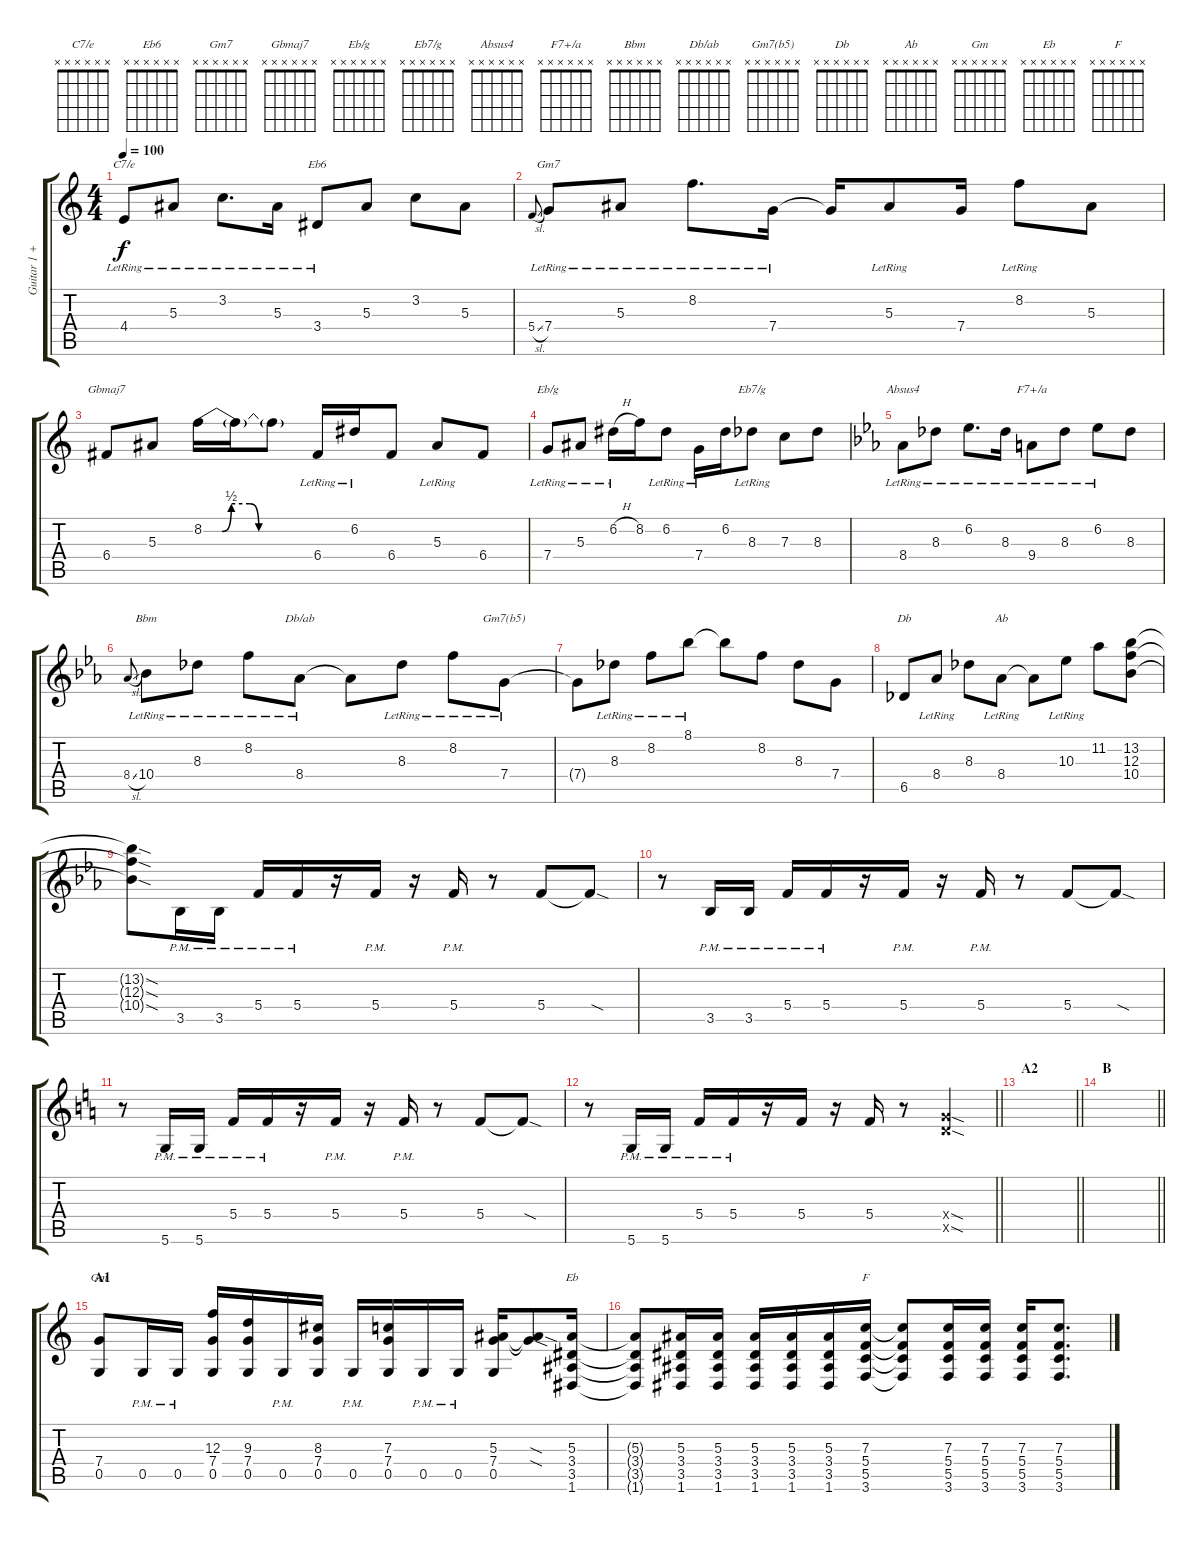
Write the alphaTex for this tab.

\track ("Guitar 1 + 2" "Guitar 1 +") {instrument overdrivenguitar}
\staff {score tabs}
\tuning (D4 A3 F3 C3 G2 D2) {hide}
\chord ("C7/e" x x x x x x)
\chord ("Eb6" x x x x x x)
\chord ("Gm7" x x x x x x)
\chord ("Gbmaj7" x x x x x x)
\chord ("Eb/g" x x x x x x)
\chord ("Eb7/g" x x x x x x)
\chord ("Absus4" x x x x x x)
\chord ("F7+/a" x x x x x x)
\chord ("Bbm" x x x x x x)
\chord ("Db/ab" x x x x x x)
\chord ("Gm7(b5)" x x x x x x)
\chord ("Db" x x x x x x)
\chord ("Ab" x x x x x x)
\chord ("Gm" x x x x x x)
\chord ("Eb" x x x x x x)
\chord ("F" x x x x x x)
\ts (4 4)
\tempo 100
\clef g2
\ks c
4.4{lr}.8{ch "C7/e" dy f} 5.3{lr}.8 3.2{lr}.8{d} 5.3{lr}.16 3.4{lr}.8{ch "Eb6"} 5.3.8 3.2.8 5.3.8 |
5.4{sl}.8{gr onbeat} 7.4{lr}.8{ch "Gm7"} 5.3{lr}.8 8.2{lr}.8{d} 7.4{lr}.16 7.4{t}.16 5.3{lr}.8 7.4.16 8.2{lr}.8 5.3.8 |
6.4.8{ch "Gbmaj7"} 5.3.8 8.2{be (custom 0 0 10 0 15 2 25 2 30 0 60 0)}.16 8.2{t}.16 8.2{t}.8 6.4{lr}.16 6.2{lr}.16 6.4.8 5.3{lr}.8 6.4.8 |
7.4{lr}.8{ch "Eb/g"} 5.3{lr}.8 6.2{h lr}.16 8.2.16 6.2{lr}.8 7.4{lr}.16 6.2.16 8.3{lr acc b}.8{ch "Eb7/g"} 7.3.8 8.3{acc b}.8 |
\ks cminor
8.4{lr}.8{ch "Absus4"} 8.3{lr}.8 6.2{lr}.8{d} 8.3{lr}.16 9.4{lr}.8{ch "F7+/a"} 8.3{lr}.8 6.2{lr}.8 8.3.8 |
8.4{sl}.8{gr onbeat} 10.4{lr}.8{ch "Bbm"} 8.3{lr}.8 8.2{lr}.8 8.4{lr}.8{ch "Db/ab"} 8.4{t}.8 8.3{lr}.8 8.2{lr}.8 7.4{lr}.8{ch "Gm7(b5)"} |
7.4{t}.8 8.3{lr}.8 8.2{lr}.8 8.1{lr}.8 8.1{t}.8 8.2.8 8.3.8 7.4.8 |
6.5.8{ch "Db"} 8.4{lr}.8 8.3.8 8.4{lr}.8{ch "Ab"} 8.4{t}.8 10.3{lr}.8 11.2.8 (13.2 12.3 10.4).8 |
(13.2{sod t} 12.3{sod t} 10.4{sod t}).8 3.5{pm}.16 3.5{pm}.16 5.4{pm}.16 5.4{pm}.16 r.16 5.4{pm}.16 r.16 5.4{pm}.16 r.8 5.4.8 5.4{sod t}.8 |
r.8 3.5{pm}.16 3.5{pm}.16 5.4{pm}.16 5.4{pm}.16 r.16 5.4{pm}.16 r.16 5.4{pm}.16 r.8 5.4.8 5.4{sod t}.8 |
\ks aminor
r.8{instrument overdrivenguitar} 5.6{pm}.16 5.6{pm}.16 5.4{pm}.16 5.4{pm}.16 r.16 5.4{pm}.16 r.16 5.4{pm}.16 r.8 5.4.8 5.4{sod t}.8 |
\barLineRight lightlight
r.8 5.6{pm}.16 5.6{pm}.16 5.4{pm}.16 5.4{pm}.16 r.16 5.4.16 r.16 5.4.16 r.8 (7.4{sod x} 7.5{sod x}).4 |
\section ("" "A2")
\barLineRight lightlight
|
\section ("" "B")
\barLineRight lightlight
|
\section ("" "A1")
\ks c
(7.4 0.5).8{ch "Gm"} 0.5{pm}.16 0.5{pm}.16 (12.3 7.4 0.5).16 (9.3 7.4 0.5).16 0.5{pm}.16 (8.3 7.4 0.5).16 0.5{pm}.16 (7.3 7.4 0.5).16 0.5{pm}.16 0.5{pm}.16 (5.3 7.4 0.5).16 (5.3{sod t} 7.4{sod t}).8 (5.3 3.4 3.5 1.6).16{ch "Eb"} |
(5.3{t} 3.4{t} 3.5{t} 1.6{t}).8 (5.3 3.4 3.5 1.6).16 (5.3 3.4 3.5 1.6).16 (5.3 3.4 3.5 1.6).16 (5.3 3.4 3.5 1.6).16 (5.3 3.4 3.5 1.6).16 (7.3 5.4 5.5 3.6).16{ch "F"} (7.3{t} 5.4{t} 5.5{t} 3.6{t}).8 (7.3 5.4 5.5 3.6).16 (7.3 5.4 5.5 3.6).16 (7.3 5.4 5.5 3.6).16 (7.3 5.4 5.5 3.6).8{d}
